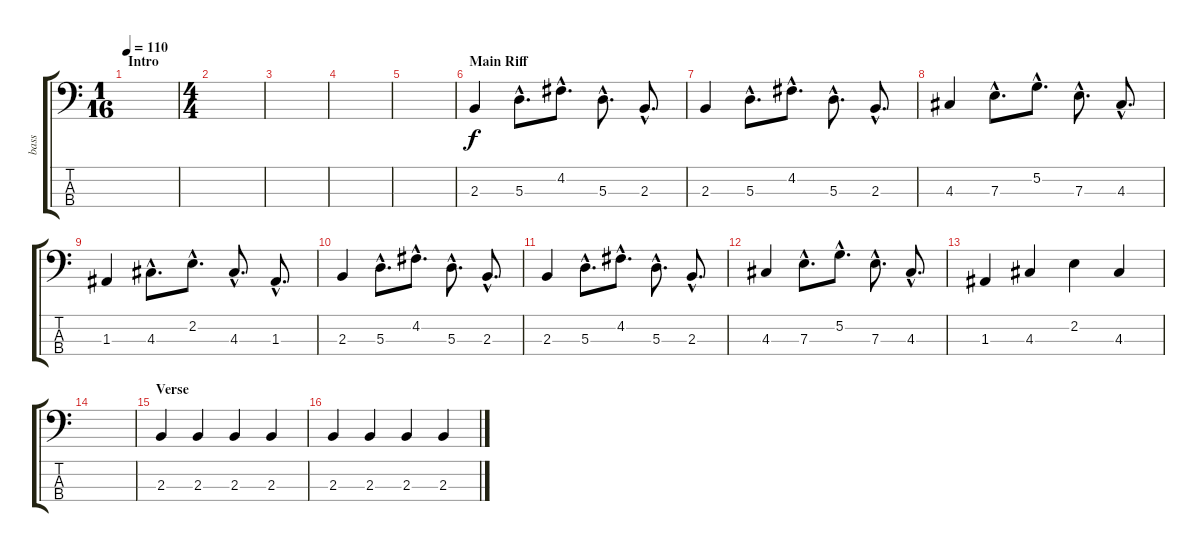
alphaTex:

\track ("bass" "bass") {instrument electricbasspick}
\staff {score tabs}
\tuning (G2 D2 A1 E1) {hide}
\ts (1 16)
\section ("" "Intro")
\tempo 110
\clef f4
\ks c
|
\ts (4 4)
|
|
|
|
\section ("" "Main Riff")
2.3.4 5.3{hac}.8{d} 4.2{hac}.8{d} 5.3{hac}.8{d} 2.3{hac}.8{d} |
2.3.4 5.3{hac}.8{d} 4.2{hac}.8{d} 5.3{hac}.8{d} 2.3{hac}.8{d} |
4.3.4 7.3{hac}.8{d} 5.2{hac}.8{d} 7.3{hac}.8{d} 4.3{hac}.8{d} |
1.3.4 4.3{hac}.8{d} 2.2{hac}.8{d} 4.3{hac}.8{d} 1.3{hac}.8{d} |
2.3.4 5.3{hac}.8{d} 4.2{hac}.8{d} 5.3{hac}.8{d} 2.3{hac}.8{d} |
2.3.4 5.3{hac}.8{d} 4.2{hac}.8{d} 5.3{hac}.8{d} 2.3{hac}.8{d} |
4.3.4 7.3{hac}.8{d} 5.2{hac}.8{d} 7.3{hac}.8{d} 4.3{hac}.8{d} |
1.3.4 4.3.4 2.2.4 4.3.4 |
|
\section ("" "Verse")
2.3.4 2.3.4 2.3.4 2.3.4 |
2.3.4 2.3.4 2.3.4 2.3.4
